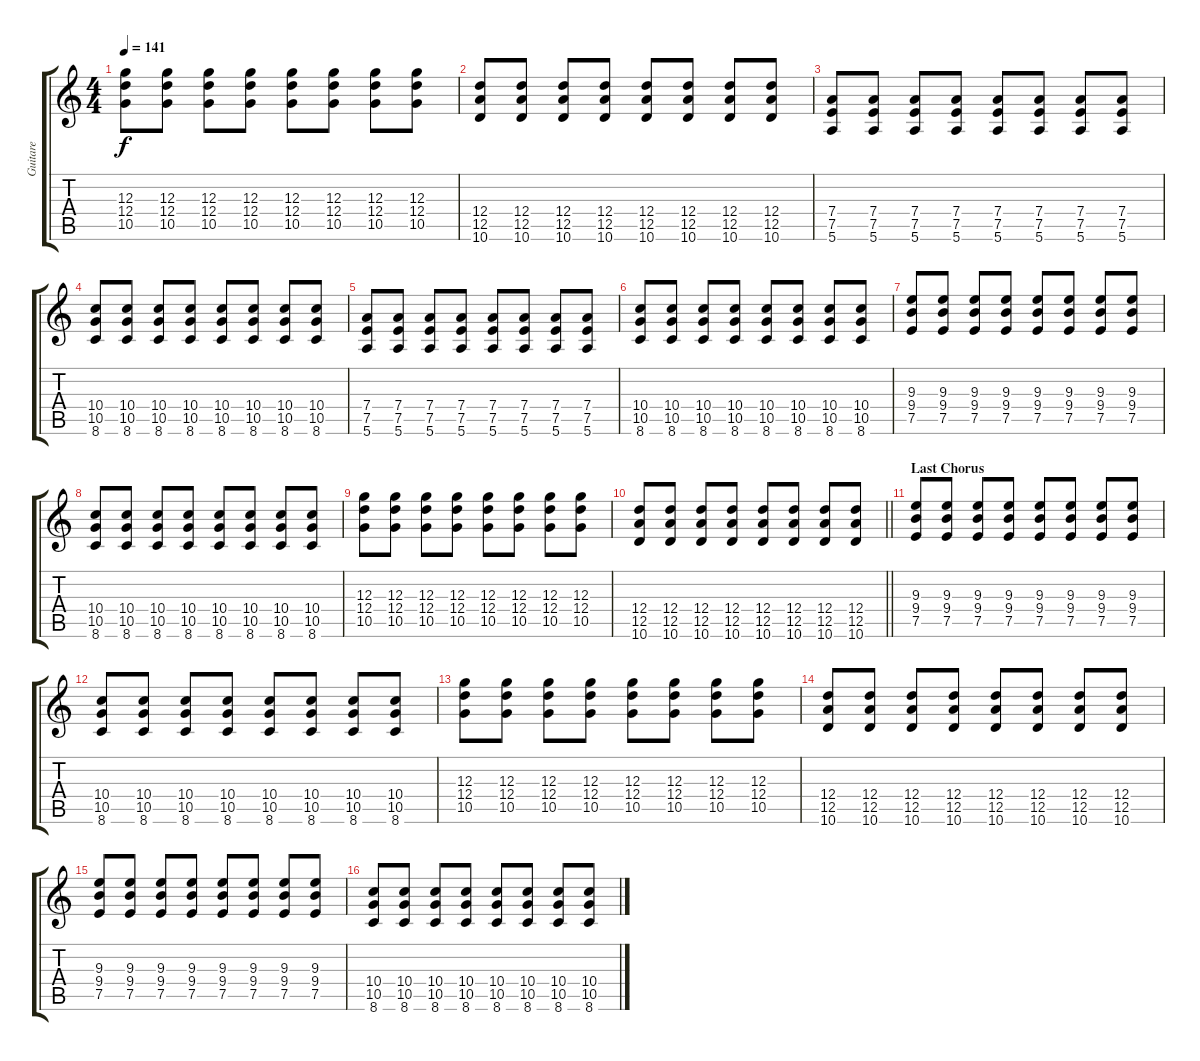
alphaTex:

\track ("Guitare" "Guitare") {instrument distortionguitar}
\staff {score tabs}
\tuning (E4 B3 G3 D3 A2 E2) {hide}
\ts (4 4)
\tempo 141
\clef g2
\ks c
(12.3 12.4 10.5).8{dy f} (12.3 12.4 10.5).8 (12.3 12.4 10.5).8 (12.3 12.4 10.5).8 (12.3 12.4 10.5).8 (12.3 12.4 10.5).8 (12.3 12.4 10.5).8 (12.3 12.4 10.5).8 |
(12.4 12.5 10.6).8 (12.4 12.5 10.6).8 (12.4 12.5 10.6).8 (12.4 12.5 10.6).8 (12.4 12.5 10.6).8 (12.4 12.5 10.6).8 (12.4 12.5 10.6).8 (12.4 12.5 10.6).8 |
(7.4 7.5 5.6).8 (7.4 7.5 5.6).8 (7.4 7.5 5.6).8 (7.4 7.5 5.6).8 (7.4 7.5 5.6).8 (7.4 7.5 5.6).8 (7.4 7.5 5.6).8 (7.4 7.5 5.6).8 |
(10.4 10.5 8.6).8 (10.4 10.5 8.6).8 (10.4 10.5 8.6).8 (10.4 10.5 8.6).8 (10.4 10.5 8.6).8 (10.4 10.5 8.6).8 (10.4 10.5 8.6).8 (10.4 10.5 8.6).8 |
(7.4 7.5 5.6).8 (7.4 7.5 5.6).8 (7.4 7.5 5.6).8 (7.4 7.5 5.6).8 (7.4 7.5 5.6).8 (7.4 7.5 5.6).8 (7.4 7.5 5.6).8 (7.4 7.5 5.6).8 |
(10.4 10.5 8.6).8 (10.4 10.5 8.6).8 (10.4 10.5 8.6).8 (10.4 10.5 8.6).8 (10.4 10.5 8.6).8 (10.4 10.5 8.6).8 (10.4 10.5 8.6).8 (10.4 10.5 8.6).8 |
(9.3 9.4 7.5).8 (9.3 9.4 7.5).8 (9.3 9.4 7.5).8 (9.3 9.4 7.5).8 (9.3 9.4 7.5).8 (9.3 9.4 7.5).8 (9.3 9.4 7.5).8 (9.3 9.4 7.5).8 |
(10.4 10.5 8.6).8 (10.4 10.5 8.6).8 (10.4 10.5 8.6).8 (10.4 10.5 8.6).8 (10.4 10.5 8.6).8 (10.4 10.5 8.6).8 (10.4 10.5 8.6).8 (10.4 10.5 8.6).8 |
(12.3 12.4 10.5).8 (12.3 12.4 10.5).8 (12.3 12.4 10.5).8 (12.3 12.4 10.5).8 (12.3 12.4 10.5).8 (12.3 12.4 10.5).8 (12.3 12.4 10.5).8 (12.3 12.4 10.5).8 |
\barLineRight lightlight
(12.4 12.5 10.6).8 (12.4 12.5 10.6).8 (12.4 12.5 10.6).8 (12.4 12.5 10.6).8 (12.4 12.5 10.6).8 (12.4 12.5 10.6).8 (12.4 12.5 10.6).8 (12.4 12.5 10.6).8 |
\section ("" "Last Chorus")
(9.3 9.4 7.5).8 (9.3 9.4 7.5).8 (9.3 9.4 7.5).8 (9.3 9.4 7.5).8 (9.3 9.4 7.5).8 (9.3 9.4 7.5).8 (9.3 9.4 7.5).8 (9.3 9.4 7.5).8 |
(10.4 10.5 8.6).8 (10.4 10.5 8.6).8 (10.4 10.5 8.6).8 (10.4 10.5 8.6).8 (10.4 10.5 8.6).8 (10.4 10.5 8.6).8 (10.4 10.5 8.6).8 (10.4 10.5 8.6).8 |
(12.3 12.4 10.5).8 (12.3 12.4 10.5).8 (12.3 12.4 10.5).8 (12.3 12.4 10.5).8 (12.3 12.4 10.5).8 (12.3 12.4 10.5).8 (12.3 12.4 10.5).8 (12.3 12.4 10.5).8 |
(12.4 12.5 10.6).8 (12.4 12.5 10.6).8 (12.4 12.5 10.6).8 (12.4 12.5 10.6).8 (12.4 12.5 10.6).8 (12.4 12.5 10.6).8 (12.4 12.5 10.6).8 (12.4 12.5 10.6).8 |
(9.3 9.4 7.5).8 (9.3 9.4 7.5).8 (9.3 9.4 7.5).8 (9.3 9.4 7.5).8 (9.3 9.4 7.5).8 (9.3 9.4 7.5).8 (9.3 9.4 7.5).8 (9.3 9.4 7.5).8 |
(10.4 10.5 8.6).8 (10.4 10.5 8.6).8 (10.4 10.5 8.6).8 (10.4 10.5 8.6).8 (10.4 10.5 8.6).8 (10.4 10.5 8.6).8 (10.4 10.5 8.6).8 (10.4 10.5 8.6).8
